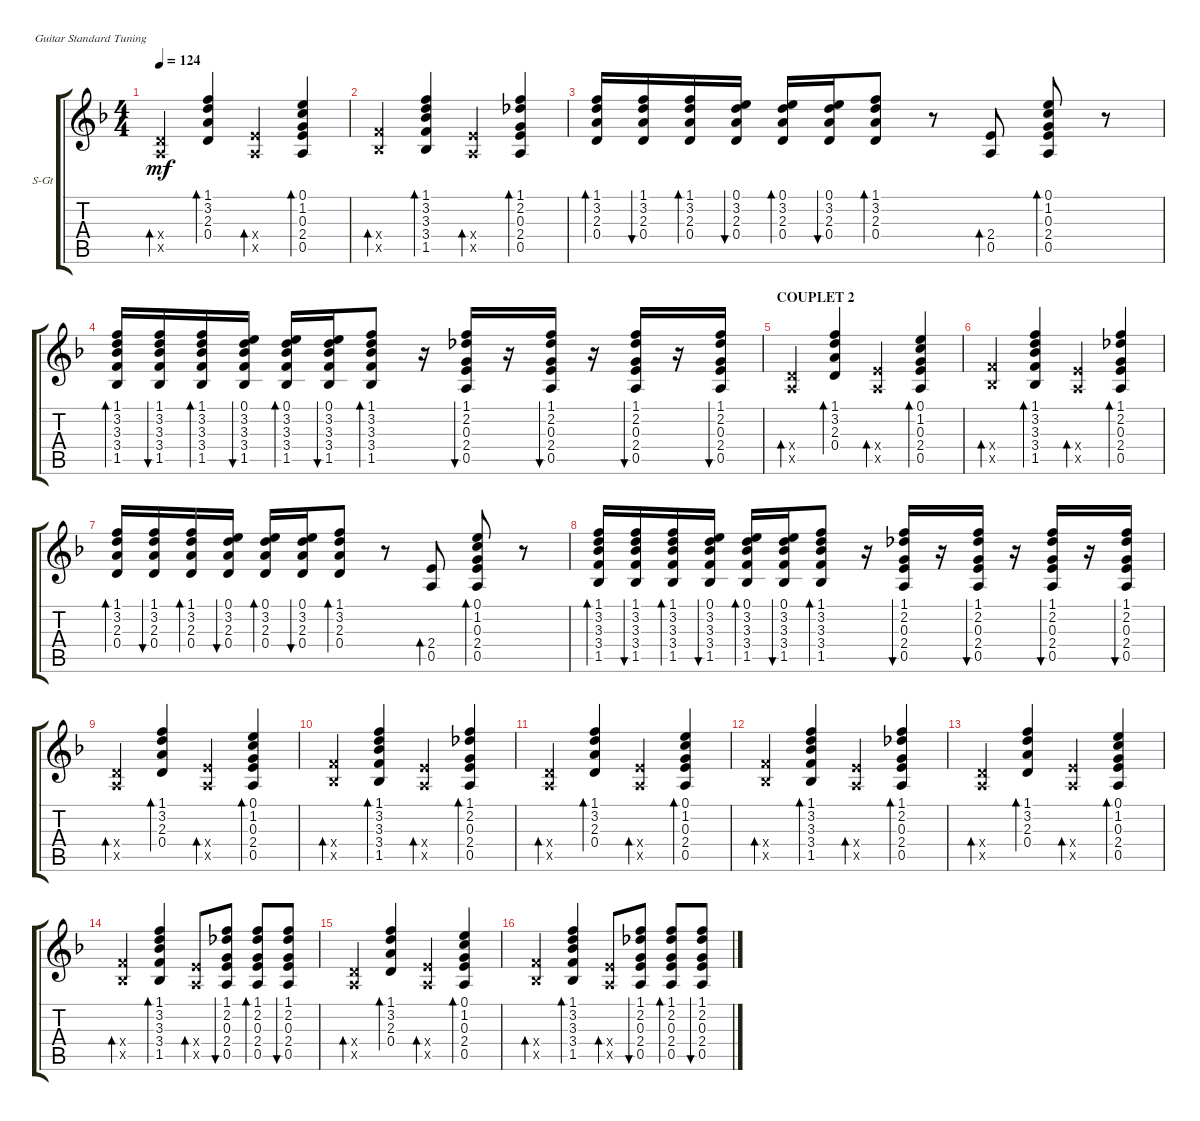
\defaultSystemsLayout 4
\bracketExtendMode groupsimilarinstruments
\firstSystemTrackNameOrientation horizontal
\otherSystemsTrackNameOrientation horizontal
\track ("Steel Guitar" "S-Gt") {instrument acousticguitarsteel}
\staff {score tabs}
\tuning (E4 B3 G3 D3 A2 E2)
\ts (4 4)
\tempo 124
\clef g2
\ks dminor
(0.5{x} 0.4{x}).4{bd 30 dy mf} (0.4 2.3 3.2 1.1).4{bd 30} (0.5{x} 2.4{x}).4{bd 30} (2.4 0.3 1.2 0.1 0.5).4{bd 30} |
(1.5{x} 3.4{x}).4{bd 30} (3.4 3.3 3.2 1.1 1.5).4{bd 30} (0.5{x} 2.4{x}).4{bd 30} (2.4 0.3 2.2 1.1 0.5).4{bd 30} |
(0.4 2.3 3.2 1.1).16{bd 30} (0.4 2.3 3.2 1.1).16{bu 30} (0.4 2.3 3.2 1.1).16{bd 30} (0.4 2.3 3.2 0.1).16{bu 30} (0.4 2.3 3.2 0.1).16{bd 30} (0.4 2.3 3.2 0.1).16{bu 30} (0.4 2.3 3.2 1.1).8{bd 30} r.8 (0.5 2.4).8{bd 30} (0.5 2.4 0.3 1.2 0.1).8{bd 30} r.8 |
(3.4 3.3 3.2 1.1 1.5).16{bd 30} (3.4 3.3 3.2 1.1 1.5).16{bu 30} (3.4 3.3 3.2 1.1 1.5).16{bd 30} (3.4 3.3 3.2 0.1 1.5).16{bu 30} (3.4 3.3 3.2 0.1 1.5).16{bd 30} (3.4 3.3 3.2 0.1 1.5).16{bu 30} (3.4 3.3 3.2 1.1 1.5).8{bd 30} r.16 (0.5 2.4 0.3 2.2 1.1).16{bu 30} r.16 (0.5 2.4 0.3 2.2 1.1).16{bu 30} r.16 (0.5 2.4 0.3 2.2 1.1).16{bu 30} r.16 (0.5 2.4 0.3 2.2 1.1).16{bu 30} |
\section ("" "COUPLET 2")
(0.5{x} 0.4{x}).4{bd 30} (0.4 2.3 3.2 1.1).4{bd 30} (0.5{x} 2.4{x}).4{bd 30} (2.4 0.3 1.2 0.1 0.5).4{bd 30} |
(1.5{x} 3.4{x}).4{bd 30} (3.4 3.3 3.2 1.1 1.5).4{bd 30} (0.5{x} 2.4{x}).4{bd 30} (2.4 0.3 2.2 1.1 0.5).4{bd 30} |
(0.4 2.3 3.2 1.1).16{bd 30} (0.4 2.3 3.2 1.1).16{bu 30} (0.4 2.3 3.2 1.1).16{bd 30} (0.4 2.3 3.2 0.1).16{bu 30} (0.4 2.3 3.2 0.1).16{bd 30} (0.4 2.3 3.2 0.1).16{bu 30} (0.4 2.3 3.2 1.1).8{bd 30} r.8 (0.5 2.4).8{bd 30} (0.5 2.4 0.3 1.2 0.1).8{bd 30} r.8 |
(3.4 3.3 3.2 1.1 1.5).16{bd 30} (3.4 3.3 3.2 1.1 1.5).16{bu 30} (3.4 3.3 3.2 1.1 1.5).16{bd 30} (3.4 3.3 3.2 0.1 1.5).16{bu 30} (3.4 3.3 3.2 0.1 1.5).16{bd 30} (3.4 3.3 3.2 0.1 1.5).16{bu 30} (3.4 3.3 3.2 1.1 1.5).8{bd 30} r.16 (0.5 2.4 0.3 2.2 1.1).16{bu 30} r.16 (0.5 2.4 0.3 2.2 1.1).16{bu 30} r.16 (0.5 2.4 0.3 2.2 1.1).16{bu 30} r.16 (0.5 2.4 0.3 2.2 1.1).16{bu 30} |
(0.5{x} 0.4{x}).4{bd 30} (0.4 2.3 3.2 1.1).4{bd 30} (0.5{x} 2.4{x}).4{bd 30} (2.4 0.3 1.2 0.1 0.5).4{bd 30} |
(1.5{x} 3.4{x}).4{bd 30} (3.4 3.3 3.2 1.1 1.5).4{bd 30} (0.5{x} 2.4{x}).4{bd 30} (2.4 0.3 2.2 1.1 0.5).4{bd 30} |
(0.5{x} 0.4{x}).4{bd 30} (0.4 2.3 3.2 1.1).4{bd 30} (0.5{x} 2.4{x}).4{bd 30} (2.4 0.3 1.2 0.1 0.5).4{bd 30} |
(1.5{x} 3.4{x}).4{bd 30} (3.4 3.3 3.2 1.1 1.5).4{bd 30} (0.5{x} 2.4{x}).4{bd 30} (2.4 0.3 2.2 1.1 0.5).4{bd 30} |
(0.5{x} 0.4{x}).4{bd 30} (0.4 2.3 3.2 1.1).4{bd 30} (0.5{x} 2.4{x}).4{bd 30} (2.4 0.3 1.2 0.1 0.5).4{bd 30} |
(1.5{x} 3.4{x}).4{bd 30} (3.4 3.3 3.2 1.1 1.5).4{bd 30} (0.5{x} 2.4{x}).8{bd 30} (2.4 0.3 2.2 1.1 0.5).8{bu 30} (2.4 0.3 2.2 1.1 0.5).8{bd 30} (2.4 0.3 2.2 1.1 0.5).8{bu 30} |
(0.5{x} 0.4{x}).4{bd 30} (0.4 2.3 3.2 1.1).4{bd 30} (0.5{x} 2.4{x}).4{bd 30} (2.4 0.3 1.2 0.1 0.5).4{bd 30} |
(1.5{x} 3.4{x}).4{bd 30} (3.4 3.3 3.2 1.1 1.5).4{bd 30} (0.5{x} 2.4{x}).8{bd 30} (2.4 0.3 2.2 1.1 0.5).8{bu 30} (2.4 0.3 2.2 1.1 0.5).8{bd 30} (2.4 0.3 2.2 1.1 0.5).8{bu 30}
